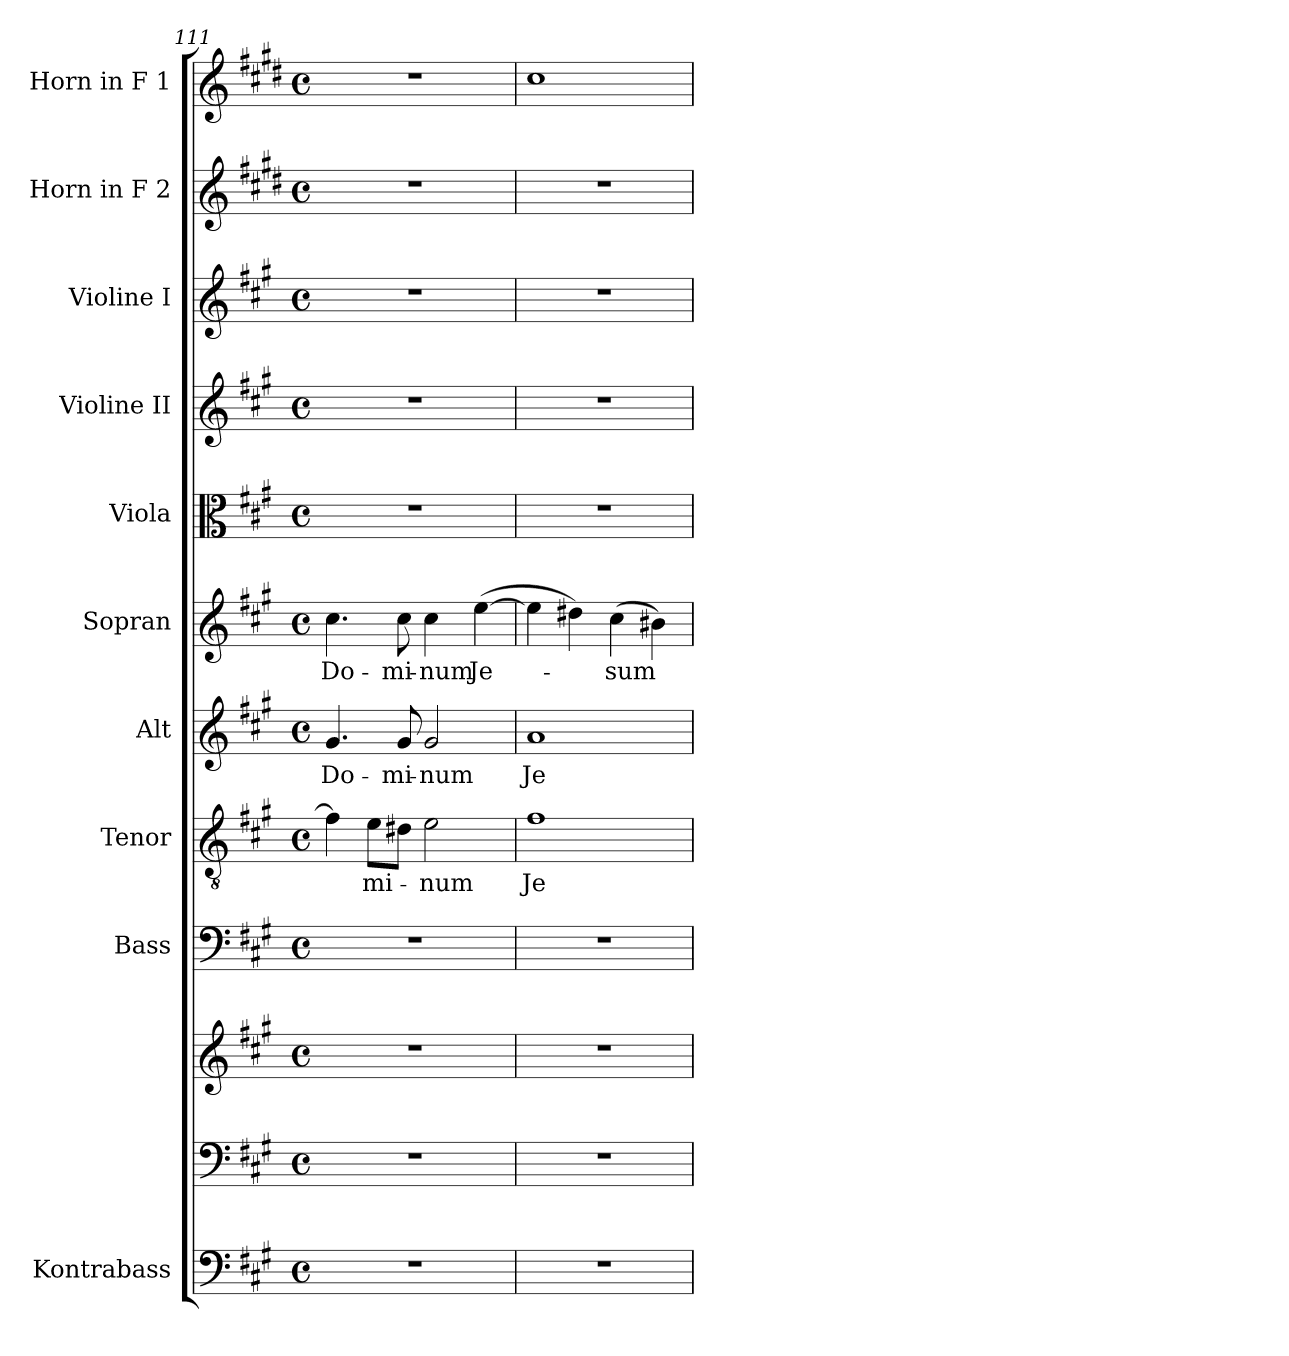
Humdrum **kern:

**kern	**kern	**kern	**kern	**kern	**text	**kern	**text	**kern	**text	**kern	**kern	**kern	**kern	**kern
*part11	*part10	*part10	*part9	*part8	*part8	*part7	*part7	*part6	*part6	*part5	*part4	*part3	*part2	*part1
*staff12	*staff11	*staff10	*staff9	*staff8	*staff8	*staff7	*staff7	*staff6	*staff6	*staff5	*staff4	*staff3	*staff2	*staff1
*I"Kontrabass	*	*	*I"Bass	*I"Tenor	*	*I"Alt	*	*I"Sopran	*	*I"Viola	*I"Violine II	*I"Violine I	*I"Horn in F 2	*I"Horn in F 1
*I'Kb.	*	*	*I'B.	*I'T.	*	*I'A.	*	*I'S.	*	*I'Vla.	*I'Vl. II	*I'Vl. I	*	*
!!LO:PB:g=z
*clefF4	*clefF4	*clefG2	*clefF4	*clefGv2	*	*clefG2	*	*clefG2	*	*clefC3	*clefG2	*clefG2	*clefG2	*clefG2
*ITrd7c12	*	*	*	*	*	*	*	*	*	*	*	*	*ITrd4c7	*ITrd4c7
*k[f#c#g#]	*k[f#c#g#]	*k[f#c#g#]	*k[f#c#g#]	*k[f#c#g#]	*	*k[f#c#g#]	*	*k[f#c#g#]	*	*k[f#c#g#]	*k[f#c#g#]	*k[f#c#g#]	*k[f#c#g#]	*k[f#c#g#]
*A:	*A:	*A:	*A:	*A:	*	*A:	*	*A:	*	*A:	*A:	*A:	*A:	*A:
*M4/4	*M4/4	*M4/4	*M4/4	*M4/4	*	*M4/4	*	*M4/4	*	*M4/4	*M4/4	*M4/4	*M4/4	*M4/4
*met(c)	*met(c)	*met(c)	*met(c)	*met(c)	*	*met(c)	*	*met(c)	*	*met(c)	*met(c)	*met(c)	*met(c)	*met(c)
=111	=111	=111	=111	=111	=111	=111	=111	=111	=111	=111	=111	=111	=111	=111
!	!	!	!	!	!	!	!LO:LY:b	!	!LO:LY:b	!	!	!	!	!
1r	1r	1r	1r	4f#\]	.	4.g#/	Do-	4.cc#\	Do-	1r	1r	1r	1r	1r
!	!	!	!	!	!LO:LY:b	!	!	!	!	!	!	!	!	!
.	.	.	.	8e\L	-mi-	.	.	.	.	.	.	.	.	.
!	!	!	!	!	!	!	!LO:LY:b	!	!LO:LY:b	!	!	!	!	!
.	.	.	.	8d#X\J	.	8g#/	-mi-	8cc#\	-mi-	.	.	.	.	.
!	!	!	!	!	!LO:LY:b	!	!LO:LY:b	!	!LO:LY:b	!	!	!	!	!
.	.	.	.	2e\	-num	2g#/	-num	4cc#\	-num	.	.	.	.	.
!	!	!	!	!	!	!	!	!	!LO:LY:b	!	!	!	!	!
.	.	.	.	.	.	.	.	(>[4ee\	Je-	.	.	.	.	.
=112	=112	=112	=112	=112	=112	=112	=112	=112	=112	=112	=112	=112	=112	=112
!	!	!	!	!	!LO:LY:b	!	!LO:LY:b	!	!	!	!	!	!	!
1r	1r	1r	1r	1f#	Je-	1a	Je-	4ee\]	.	1r	1r	1r	1r	1f#
.	.	.	.	.	.	.	.	4dd#X\)	.	.	.	.	.	.
!	!	!	!	!	!	!	!	!	!LO:LY:b	!	!	!	!	!
.	.	.	.	.	.	.	.	(>4cc#\	-sum	.	.	.	.	.
.	.	.	.	.	.	.	.	4b#X\)	.	.	.	.	.	.
=	=	=	=	=	=	=	=	=	=	=	=	=	=	=
*-	*-	*-	*-	*-	*-	*-	*-	*-	*-	*-	*-	*-	*-	*-
